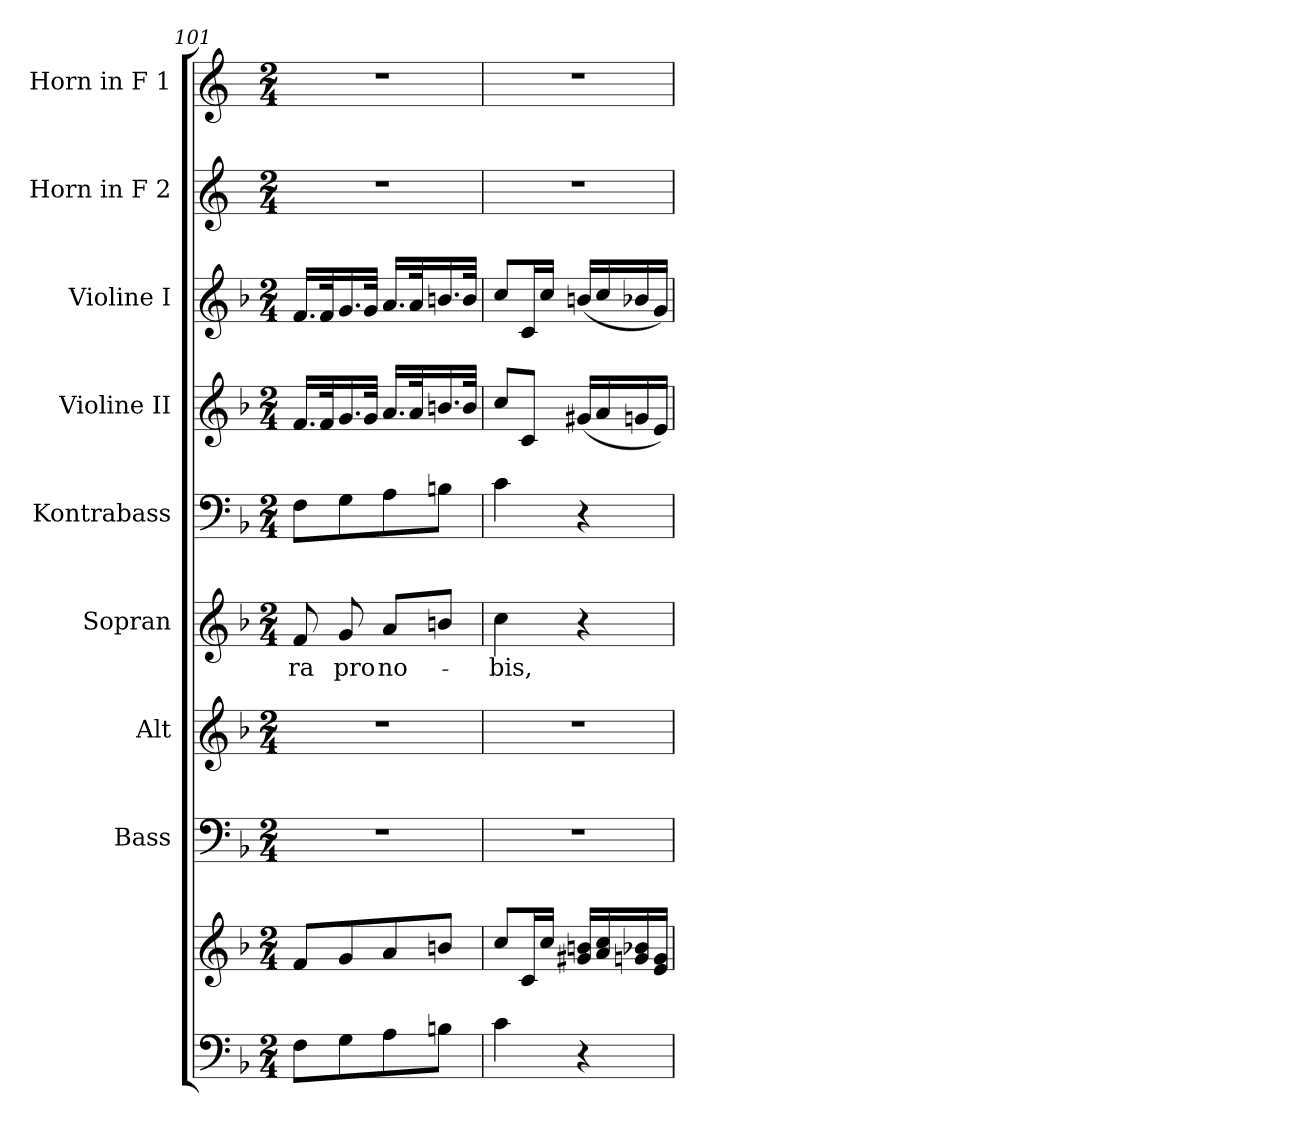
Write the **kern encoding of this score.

**kern	**kern	**kern	**kern	**kern	**text	**kern	**kern	**kern	**kern	**kern
*part9	*part9	*part8	*part7	*part6	*part6	*part5	*part4	*part3	*part2	*part1
*staff10	*staff9	*staff8	*staff7	*staff6	*staff6	*staff5	*staff4	*staff3	*staff2	*staff1
*	*	*I"Bass	*I"Alt	*I"Sopran	*	*I"Kontrabass	*I"Violine II	*I"Violine I	*I"Horn in F 2	*I"Horn in F 1
*	*	*I'B.	*I'A.	*I'S.	*	*I'Kb.	*I'Vl. II	*I'Vl. I	*I'Hrn. 2	*I'Hrn. 1
*clefF4	*clefG2	*clefF4	*clefG2	*clefG2	*	*clefF4	*clefG2	*clefG2	*clefG2	*clefG2
*	*	*	*	*	*	*ITrd7c12	*	*	*ITrd4c7	*ITrd4c7
*k[b-]	*k[b-]	*k[b-]	*k[b-]	*k[b-]	*	*k[b-]	*k[b-]	*k[b-]	*k[b-]	*k[b-]
*F:	*F:	*F:	*F:	*F:	*	*F:	*F:	*F:	*F:	*F:
*M2/4	*M2/4	*M2/4	*M2/4	*M2/4	*	*M2/4	*M2/4	*M2/4	*M2/4	*M2/4
=101	=101	=101	=101	=101	=101	=101	=101	=101	=101	=101
!	!	!	!	!	!LO:LY:b	!	!	!	!	!
8F\L	8f/L	2r	2r	8f/	-ra	8FF\L	16.f/LL	16.f/LL	2r	2r
.	.	.	.	.	.	.	32f/k	32f/k	.	.
!	!	!	!	!	!LO:LY:b	!	!	!	!	!
8G\	8g/	.	.	8g/	pro	8GG\	16.g/	16.g/	.	.
.	.	.	.	.	.	.	32g/JJk	32g/JJk	.	.
!	!	!	!	!	!LO:LY:b	!	!	!	!	!
8A\	8a/	.	.	8a/L	no-	8AA\	16.a/LL	16.a/LL	.	.
.	.	.	.	.	.	.	32a/k	32a/k	.	.
8Bn\J	8bn/J	.	.	8bn/J	.	8BBn\J	16.bn/	16.bn/	.	.
.	.	.	.	.	.	.	32b/JJk	32b/JJk	.	.
!!LO:PB:g=z
=102	=102	=102	=102	=102	=102	=102	=102	=102	=102	=102
!	!	!	!	!	!LO:LY:b	!	!	!	!	!
4c\	8cc/L	2r	2r	4cc\	-bis,	4C\	8cc/L	8cc/L	2r	2r
.	16c/L	.	.	.	.	.	8c/J	16c/L	.	.
.	16cc/JJ	.	.	.	.	.	.	16cc/JJ	.	.
4r	16g#X/ 16bn/LL	.	.	4r	.	4r	(<16g#X/LL	(<16bn/LL	.	.
.	16a/ 16cc/	.	.	.	.	.	16a/	16cc/	.	.
.	16gn/ 16b-X/	.	.	.	.	.	16gn/	16b-X/	.	.
.	16e/ 16g/JJ	.	.	.	.	.	16e/JJ)	16g/JJ)	.	.
=	=	=	=	=	=	=	=	=	=	=
*-	*-	*-	*-	*-	*-	*-	*-	*-	*-	*-
